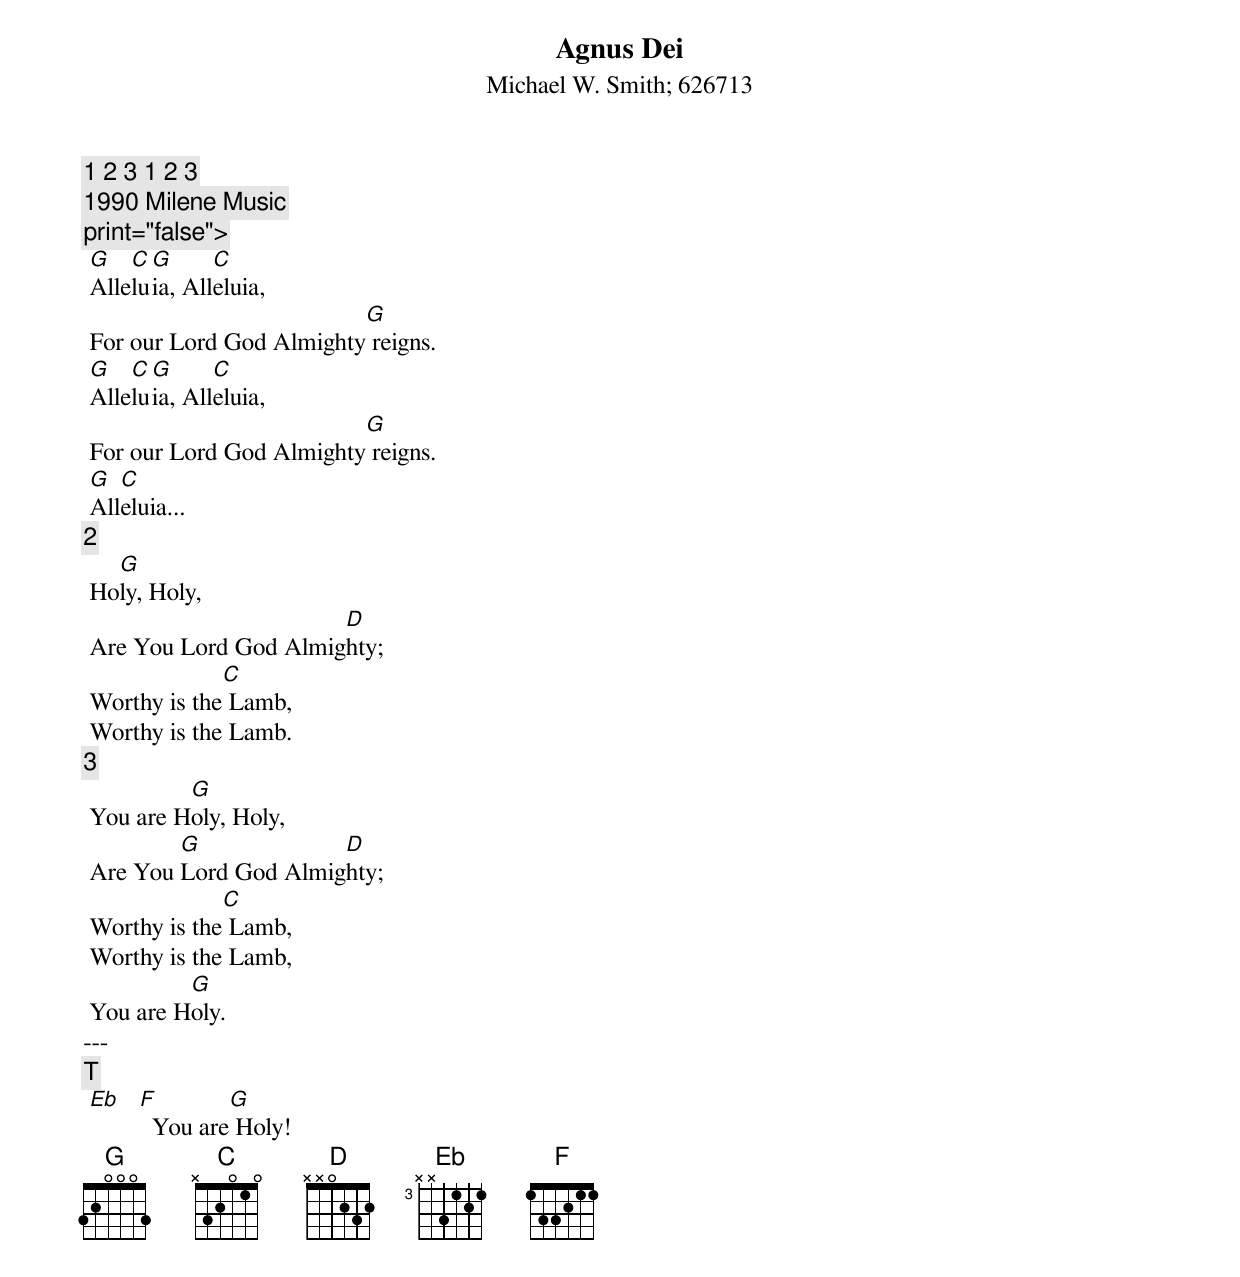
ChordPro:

{title:Agnus Dei}
{subtitle:Michael W. Smith}
{subtitle:626713}
{comment:1 2 3 1 2 3}
{comment:1990 Milene Music}
{comment:print="false">}
 [G]Alle[C]lu[G]ia, All[C]eluia,
 For our Lord God Almighty[G] reigns.
 [G]Alle[C]lu[G]ia, All[C]eluia,
 For our Lord God Almighty[G] reigns.
 [G]All[C]eluia...
{comment:2}
 Ho[G]ly, Holy,
 Are You Lord God Almig[D]hty;
 Worthy is the[C] Lamb,
 Worthy is the Lamb.
{comment:3}
 You are H[G]oly, Holy,
 Are You [G]Lord God Almig[D]hty;
 Worthy is the[C] Lamb,
 Worthy is the Lamb,
 You are H[G]oly.
---
{comment:T}
 [Eb]   [F]  You are[G] Holy!
